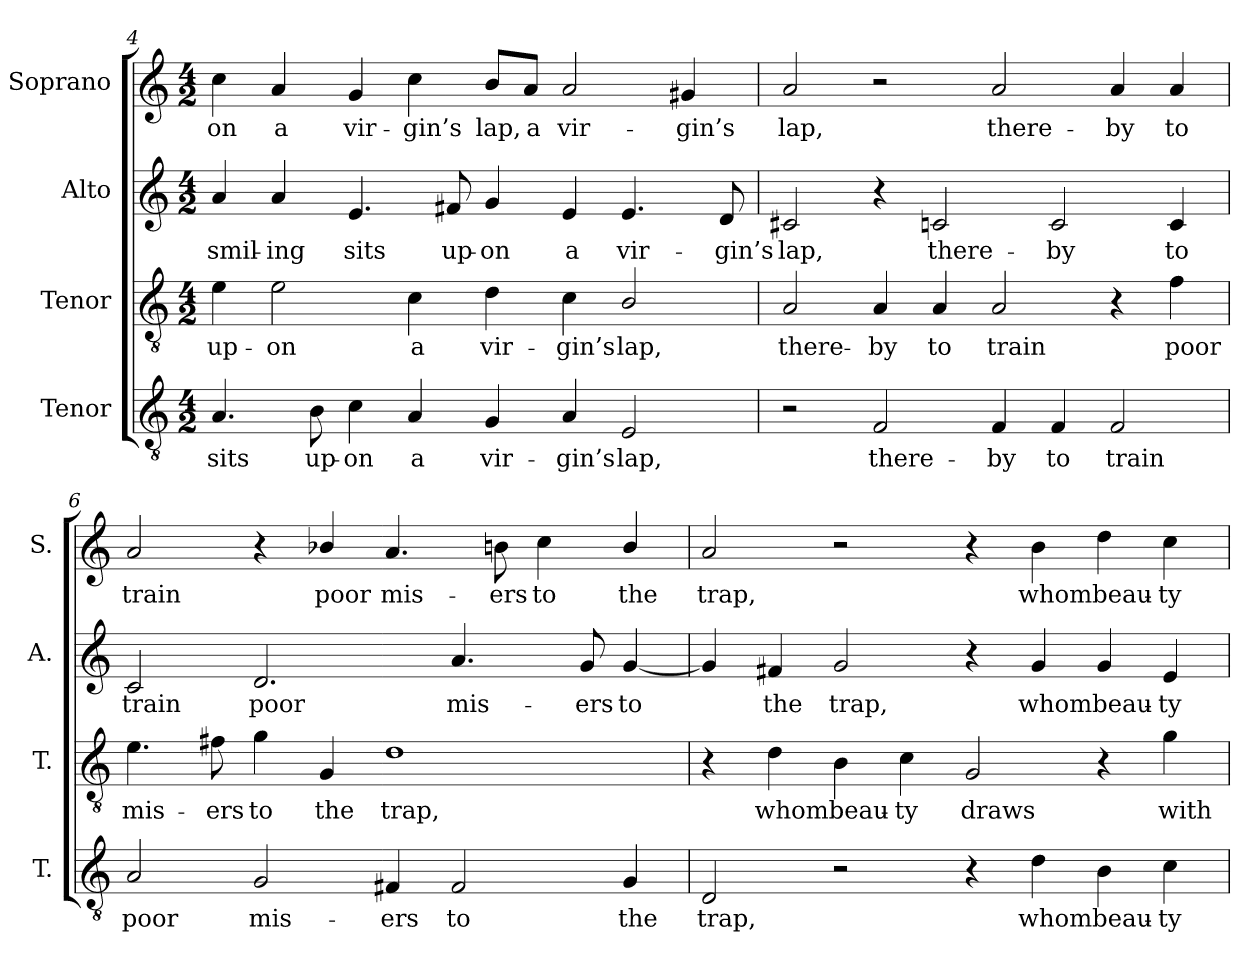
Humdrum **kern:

**kern	**text	**kern	**text	**kern	**text	**kern	**text
*part4	*part4	*part3	*part3	*part2	*part2	*part1	*part1
*staff4	*staff4	*staff3	*staff3	*staff2	*staff2	*staff1	*staff1
*I"Tenor	*	*I"Tenor	*	*I"Alto	*	*I"Soprano	*
*I'T.	*	*I'T.	*	*I'A.	*	*I'S.	*
*clefGv2	*	*clefGv2	*	*clefG2	*	*clefG2	*
*ITrd7c12	*	*ITrd7c12	*	*	*	*	*
*k[]	*	*k[]	*	*k[]	*	*k[]	*
*C:	*	*C:	*	*C:	*	*C:	*
*M4/2	*	*M4/2	*	*M4/2	*	*M4/2	*
=4	=4	=4	=4	=4	=4	=4	=4
!	!LO:LY:b:color=#000000	!	!	!	!	!	!
!	!	!	!LO:LY:b:color=#000000	!	!	!	!
!	!	!	!	!	!LO:LY:b:color=#000000	!	!
!	!	!	!	!	!	!	!LO:LY:b:color=#000000
4.AAi/	sits	4Ei\	up-	4ai/	smil-	4cci\	-on
!	!	!	!LO:LY:b:color=#000000	!	!	!	!
!	!	!	!	!	!LO:LY:b:color=#000000	!	!
!	!	!	!	!	!	!	!LO:LY:b:color=#000000
.	.	2Ei\	-on	4ai/	-ing	4ai/	a
!	!LO:LY:b:color=#000000	!	!	!	!	!	!
8BBi\	up-	.	.	.	.	.	.
!	!LO:LY:b:color=#000000	!	!	!	!	!	!
!	!	!	!	!	!LO:LY:b:color=#000000	!	!
!	!	!	!	!	!	!	!LO:LY:b:color=#000000
4Ci\	-on	.	.	4.ei/	sits	4gi/	vir-
!	!LO:LY:b:color=#000000	!	!	!	!	!	!
!	!	!	!LO:LY:b:color=#000000	!	!	!	!
!	!	!	!	!	!	!	!LO:LY:b:color=#000000
4AAi/	a	4Ci\	a	.	.	4cci\	-gin’s
!	!	!	!	!	!LO:LY:b:color=#000000	!	!
.	.	.	.	8f#Xi/	up-	.	.
!	!LO:LY:b:color=#000000	!	!	!	!	!	!
!	!	!	!LO:LY:b:color=#000000	!	!	!	!
!	!	!	!	!	!LO:LY:b:color=#000000	!	!
!	!	!	!	!	!	!	!LO:LY:b:color=#000000
4GGi/	vir-	4Di\	vir-	4gi/	-on	8bi/L	lap,
!	!	!	!	!	!	!	!LO:LY:b:color=#000000
.	.	.	.	.	.	8ai/J	a
!	!LO:LY:b:color=#000000	!	!	!	!	!	!
!	!	!	!LO:LY:b:color=#000000	!	!	!	!
!	!	!	!	!	!LO:LY:b:color=#000000	!	!
!	!	!	!	!	!	!	!LO:LY:b:color=#000000
4AAi/	-gin’s	4Ci\	-gin’s	4ei/	a	2ai/	vir-
!	!LO:LY:b:color=#000000	!	!	!	!	!	!
!	!	!	!LO:LY:b:color=#000000	!	!	!	!
!	!	!	!	!	!LO:LY:b:color=#000000	!	!
2EEi/	lap,	2BBi/	lap,	4.ei/	vir-	.	.
!	!	!	!	!	!	!	!LO:LY:b:color=#000000
.	.	.	.	.	.	4g#Xi/	-gin’s
!	!	!	!	!	!LO:LY:b:color=#000000	!	!
.	.	.	.	8di/	-gin’s	.	.
=5	=5	=5	=5	=5	=5	=5	=5
!	!	!	!LO:LY:b:color=#000000	!	!	!	!
!	!	!	!	!	!LO:LY:b:color=#000000	!	!
!	!	!	!	!	!	!	!LO:LY:b:color=#000000
2r	.	2AAi/	there-	2c#Xi/	lap,	2ai/	lap,
!	!LO:LY:b:color=#000000	!	!	!	!	!	!
!	!	!	!LO:LY:b:color=#000000	!	!	!	!
2FFi/	there-	4AAi/	-by	4r	.	2r	.
!	!	!	!LO:LY:b:color=#000000	!	!	!	!
!	!	!	!	!	!LO:LY:b:color=#000000	!	!
.	.	4AAi/	to	2cni/	there-	.	.
!	!LO:LY:b:color=#000000	!	!	!	!	!	!
!	!	!	!LO:LY:b:color=#000000	!	!	!	!
!	!	!	!	!	!	!	!LO:LY:b:color=#000000
4FFi/	-by	2AAi/	train	.	.	2ai/	there-
!	!LO:LY:b:color=#000000	!	!	!	!	!	!
!	!	!	!	!	!LO:LY:b:color=#000000	!	!
4FFi/	to	.	.	2ci/	-by	.	.
!	!LO:LY:b:color=#000000	!	!	!	!	!	!
!	!	!	!	!	!	!	!LO:LY:b:color=#000000
2FFi/	train	4r	.	.	.	4ai/	-by
!	!	!	!LO:LY:b:color=#000000	!	!	!	!
!	!	!	!	!	!LO:LY:b:color=#000000	!	!
!	!	!	!	!	!	!	!LO:LY:b:color=#000000
.	.	4Fi\	poor	4ci/	to	4ai/	to
!!LO:LB:g=z
=6	=6	=6	=6	=6	=6	=6	=6
!	!LO:LY:b:color=#000000	!	!	!	!	!	!
!	!	!	!LO:LY:b:color=#000000	!	!	!	!
!	!	!	!	!	!LO:LY:b:color=#000000	!	!
!	!	!	!	!	!	!	!LO:LY:b:color=#000000
2AAi/	poor	4.Ei\	mis-	2ci/	train	2ai/	train
!	!	!	!LO:LY:b:color=#000000	!	!	!	!
.	.	8F#Xi\	-ers	.	.	.	.
!	!LO:LY:b:color=#000000	!	!	!	!	!	!
!	!	!	!LO:LY:b:color=#000000	!	!	!	!
!	!	!	!	!	!LO:LY:b:color=#000000	!	!
2GGi/	mis-	4Gi\	to	2.di/	poor	4r	.
!	!	!	!LO:LY:b:color=#000000	!	!	!	!
!	!	!	!	!	!	!	!LO:LY:b:color=#000000
.	.	4GGi/	the	.	.	4b-Xi/	poor
!	!LO:LY:b:color=#000000	!	!	!	!	!	!
!	!	!	!LO:LY:b:color=#000000	!	!	!	!
!	!	!	!	!	!	!	!LO:LY:b:color=#000000
4FF#Xi/	-ers	1Di	trap,	.	.	4.ai/	mis-
!	!LO:LY:b:color=#000000	!	!	!	!	!	!
!	!	!	!	!	!LO:LY:b:color=#000000	!	!
2FF#i/	to	.	.	4.ai/	mis-	.	.
!	!	!	!	!	!	!	!LO:LY:b:color=#000000
.	.	.	.	.	.	8bni\	-ers
!	!	!	!	!	!	!	!LO:LY:b:color=#000000
.	.	.	.	.	.	4cci\	to
!	!	!	!	!	!LO:LY:b:color=#000000	!	!
.	.	.	.	8gi/	-ers	.	.
!	!LO:LY:b:color=#000000	!	!	!	!	!	!
!	!	!	!	!	!LO:LY:b:color=#000000	!	!
!	!	!	!	!	!	!	!LO:LY:b:color=#000000
4GGi/	the	.	.	[4gi/	to	4bi/	the
=7	=7	=7	=7	=7	=7	=7	=7
!	!LO:LY:b:color=#000000	!	!	!	!	!	!
!	!	!	!	!	!	!	!LO:LY:b:color=#000000
2DDi/	trap,	4r	.	4gi/]	.	2ai/	trap,
!	!	!	!LO:LY:b:color=#000000	!	!	!	!
!	!	!	!	!	!LO:LY:b:color=#000000	!	!
.	.	4Di\	whom	4f#Xi/	the	.	.
!	!	!	!LO:LY:b:color=#000000	!	!	!	!
!	!	!	!	!	!LO:LY:b:color=#000000	!	!
2r	.	4BBi\	beau-	2gi/	trap,	2r	.
!	!	!	!LO:LY:b:color=#000000	!	!	!	!
.	.	4Ci\	-ty	.	.	.	.
!	!	!	!LO:LY:b:color=#000000	!	!	!	!
4r	.	2GGi/	draws	4r	.	4r	.
!	!LO:LY:b:color=#000000	!	!	!	!	!	!
!	!	!	!	!	!LO:LY:b:color=#000000	!	!
!	!	!	!	!	!	!	!LO:LY:b:color=#000000
4Di\	whom	.	.	4gi/	whom	4bi\	whom
!	!LO:LY:b:color=#000000	!	!	!	!	!	!
!	!	!	!	!	!LO:LY:b:color=#000000	!	!
!	!	!	!	!	!	!	!LO:LY:b:color=#000000
4BBi\	beau-	4r	.	4gi/	beau-	4ddi\	beau-
!	!LO:LY:b:color=#000000	!	!	!	!	!	!
!	!	!	!LO:LY:b:color=#000000	!	!	!	!
!	!	!	!	!	!LO:LY:b:color=#000000	!	!
!	!	!	!	!	!	!	!LO:LY:b:color=#000000
4Ci\	-ty	4Gi\	with	4ei/	-ty	4cci\	-ty
=	=	=	=	=	=	=	=
*-	*-	*-	*-	*-	*-	*-	*-
